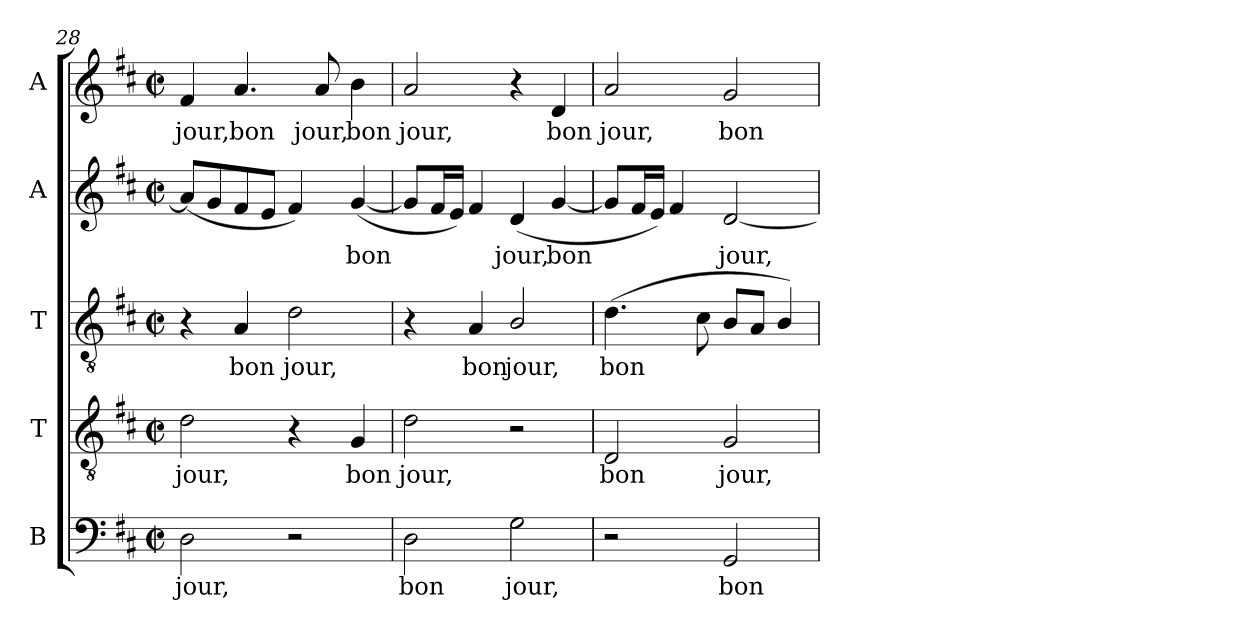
**kern	**text	**kern	**text	**kern	**text	**kern	**text	**kern	**text
*part5	*part5	*part4	*part4	*part3	*part3	*part2	*part2	*part1	*part1
*staff5	*staff5	*staff4	*staff4	*staff3	*staff3	*staff2	*staff2	*staff1	*staff1
*I"B	*	*I"T	*	*I"T	*	*I"A	*	*I"A	*
*clefF4	*	*clefGv2	*	*clefGv2	*	*clefG2	*	*clefG2	*
*k[f#c#]	*	*k[f#c#]	*	*k[f#c#]	*	*k[f#c#]	*	*k[f#c#]	*
*D:	*	*D:	*	*D:	*	*D:	*	*D:	*
*M2/2	*	*M2/2	*	*M2/2	*	*M2/2	*	*M2/2	*
*met(c|)	*	*met(c|)	*	*met(c|)	*	*met(c|)	*	*met(c|)	*
=28	=28	=28	=28	=28	=28	=28	=28	=28	=28
!	!LO:LY:b:color=#000000	!	!	!	!	!	!	!	!
!	!	!	!LO:LY:b:color=#000000	!	!	!	!	!	!
!	!	!	!	!	!	!	!	!	!LO:LY:b:color=#000000
2Di\	jour,	2di\	jour,	4r	.	(8ai/L]	.	4f#i/	jour,
.	.	.	.	.	.	8gi/	.	.	.
!	!	!	!	!	!LO:LY:b:color=#000000	!	!	!	!
!	!	!	!	!	!	!	!	!	!LO:LY:b:color=#000000
.	.	.	.	4Ai/	bon	8f#i/	.	4.ai/	bon
.	.	.	.	.	.	8ei/J	.	.	.
!	!	!	!	!	!LO:LY:b:color=#000000	!	!	!	!
2r	.	4r	.	2di\	jour,	4f#i/)	.	.	.
!	!	!	!	!	!	!	!	!	!LO:LY:b:color=#000000
.	.	.	.	.	.	.	.	8ai/	jour,
!	!	!	!LO:LY:b:color=#000000	!	!	!	!	!	!
!	!	!	!	!	!	!	!LO:LY:b:color=#000000	!	!
!	!	!	!	!	!	!	!	!	!LO:LY:b:color=#000000
.	.	4Gi/	bon	.	.	([4gi/	bon	4bi\	bon
=29	=29	=29	=29	=29	=29	=29	=29	=29	=29
!	!LO:LY:b:color=#000000	!	!	!	!	!	!	!	!
!	!	!	!LO:LY:b:color=#000000	!	!	!	!	!	!
!	!	!	!	!	!	!	!	!	!LO:LY:b:color=#000000
2Di\	bon	2di\	jour,	4r	.	8gi/L]	.	2ai/	jour,
.	.	.	.	.	.	16f#i/L	.	.	.
.	.	.	.	.	.	16ei/JJ)	.	.	.
!	!	!	!	!	!LO:LY:b:color=#000000	!	!	!	!
.	.	.	.	4Ai/	bon	4f#i/	.	.	.
!	!LO:LY:b:color=#000000	!	!	!	!	!	!	!	!
!	!	!	!	!	!LO:LY:b:color=#000000	!	!	!	!
!	!	!	!	!	!	!	!LO:LY:b:color=#000000	!	!
2Gi\	jour,	2r	.	2Bi/	jour,	(4di/	jour,	4r	.
!	!	!	!	!	!	!	!LO:LY:b:color=#000000	!	!
!	!	!	!	!	!	!	!	!	!LO:LY:b:color=#000000
.	.	.	.	.	.	[4gi/	bon	4di/	bon
=30	=30	=30	=30	=30	=30	=30	=30	=30	=30
!	!	!	!LO:LY:b:color=#000000	!	!	!	!	!	!
!	!	!	!	!	!LO:LY:b:color=#000000	!	!	!	!
!	!	!	!	!	!	!	!	!	!LO:LY:b:color=#000000
2r	.	2Di/	bon	(4.di\	bon	8gi/L]	.	2ai/	jour,
.	.	.	.	.	.	16f#i/L	.	.	.
.	.	.	.	.	.	16ei/JJ)	.	.	.
.	.	.	.	.	.	4f#i/	.	.	.
.	.	.	.	8c#i\	.	.	.	.	.
!	!LO:LY:b:color=#000000	!	!	!	!	!	!	!	!
!	!	!	!LO:LY:b:color=#000000	!	!	!	!	!	!
!	!	!	!	!	!	!	!LO:LY:b:color=#000000	!	!
!	!	!	!	!	!	!	!	!	!LO:LY:b:color=#000000
2GGi/	bon	2Gi/	jour,	8Bi/L	.	[2di/	jour,	2gi/	bon
.	.	.	.	8Ai/J	.	.	.	.	.
.	.	.	.	4Bi/)	.	.	.	.	.
=	=	=	=	=	=	=	=	=	=
*-	*-	*-	*-	*-	*-	*-	*-	*-	*-
